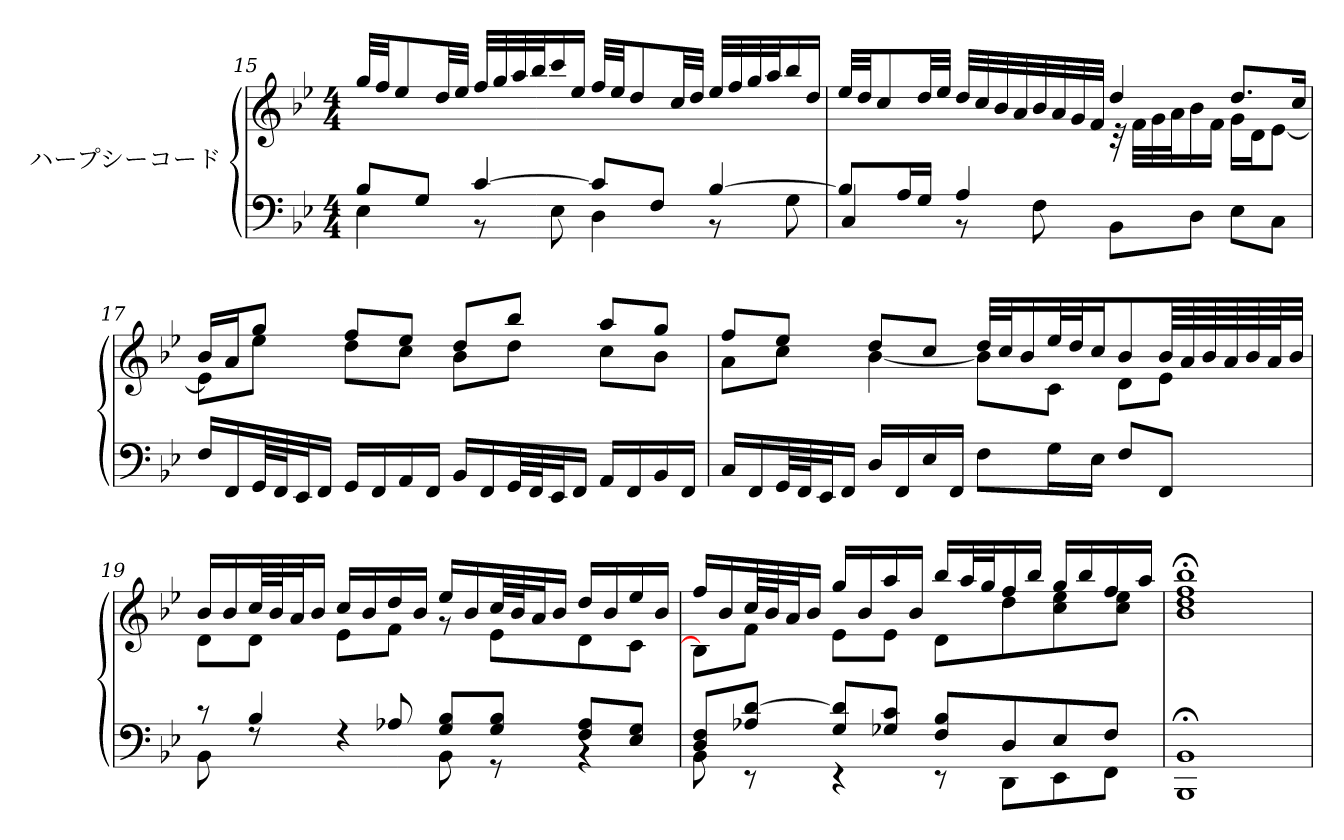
**kern	**kern
*part1	*part1
*staff2	*staff1
*I"ハープシーコード	*
!!LO:PB:g=z
*clefF4	*clefG2
*k[b-e-]	*k[b-e-]
*M4/4	*M4/4
=15	=15
*^	*
8B-/L	4E-\	32gg/LLL
.	.	32ff/JJ
.	.	8ee-/
8G/J	.	.
.	.	32dd/LL
.	.	32ee-/JJJ
[4c/	8r	32ff/LLL
.	.	32gg/
.	.	32aa/
.	.	32bb-/J
.	8E-\	16ccc/
.	.	16ee-/JJ
8c/L]	4D\	32ff/LLL
.	.	32ee-/JJ
.	.	8dd/
8F/J	.	.
.	.	32cc/LL
.	.	32dd/JJJ
[4B-/	8r	32ee-/LLL
.	.	32ff/
.	.	32gg/
.	.	32aa/J
.	8G\	16bb-/
.	.	16dd/JJ
!!LO:LB:g=z
=16	=16	=16
*	*	*^
8B-/L]	4C/	32ee-/LLL	2ryy
.	.	32dd/JJ	.
.	.	8cc/	.
16A/L	.	.	.
16G/JJ	.	32dd/LL	.
.	.	32ee-/JJJ	.
4A/	8r	32dd/LLL	.
.	.	32cc/	.
.	.	32b-/	.
.	.	32a/	.
.	8F\	32b-/	.
.	.	32a/	.
.	.	32g/	.
.	.	32f/JJJ	.
2ryy	8BB-\L	4dd/	32r
.	.	.	32f\LLL
.	.	.	32g\
.	.	.	32a\J
.	8D\J	.	16b-\
.	.	.	16f\JJ
.	8E-\L	8.dd/L	16g\LL
.	.	.	16d\J
.	8C\J	.	[8e-\J
.	.	16cc/Jk	.
*v	*v	*	*
=17	=17	=17
16F/LL	16b-/LL	8e-\L]
16FF/	16a/J	.
64GG/LL	8gg/J	8ee-\J
64FF/J	.	.
32EE-/J	.	.
16FF/JJ	.	.
16GG/LL	8ff/L	8dd\L
16FF/	.	.
16AA/	8ee-/J	8cc\J
16FF/JJ	.	.
16BB-/LL	8dd/L	8b-\L
16FF/	.	.
64GG/LL	8bb-/J	8dd\J
64FF/J	.	.
32EE-/J	.	.
16FF/JJ	.	.
16AA/LL	8aa/L	8cc\L
16FF/	.	.
16BB-/	8gg/J	8b-\J
16FF/JJ	.	.
!!LO:LB:g=z	!!
=18	=18	=18
16C/LL	8ff/L	8a\L
16FF/	.	.
64GG/LL	8ee-/J	8cc\J
64FF/J	.	.
32EE-/J	.	.
16FF/JJ	.	.
16D/LL	8dd/L	[4b-\
16FF/	.	.
16E-/	8cc/J	.
16FF/JJ	.	.
8F\L	32dd/LLL	8b-\L]
.	32cc/J	.
.	16b-/	.
16G\L	32ee-/L	8c\J
.	32dd/J	.
16E-\JJ	16cc/J	.
8F/L	8b-/	8d\L
8FF/J	64b-/LLL	8e-\J
.	64a/	.
.	64b-/	.
.	64a/	.
.	64b-/	.
.	64a/J	.
.	32b-/JJJ	.
=19	=19	=19
*^	*	*
8r	8BB-\	16b-/LL	8d\L
.	.	16b-/	.
4B-/	8rF	64cc/LL	8d\J
.	.	64b-/J	.
.	.	32a/J	.
.	.	16b-/JJ	.
.	4rF	16cc/LL	8e-\L
.	.	16b-/	.
8A-X/	.	16dd/	8f\J
.	.	16b-/JJ	.
8G/ 8B-/L	8BB-\	16ee-/LL	8rg
.	.	16b-/	.
8G/ 8B-/J	8r	64cc/LL	8e-\L
.	.	64b-/J	.
.	.	32a/J	.
.	.	16b-/JJ	.
8F/ 8A-/L	4rBB	16dd/LL	8d\
.	.	16b-/	.
8E-/ 8G/J	.	16ee-/	8c\J
.	.	16b-/JJ	.
!!LO:LB:g=z	!!
=20	=20	=20	=20
8D/ 8F/L	8BB-\	16ff/LL	8B-\L]
.	.	16b-/	.
8A-X/ [8d/J	8r	64cc/LL	8f\J
.	.	64b-/J	.
.	.	32a/J	.
.	.	16b-/JJ	.
8G/ 8d/]L	4r	16gg/LL	8e-\L
.	.	16b-/	.
8G-X/ 8c/J	.	16aa/	8e-\J
.	.	16b-/JJ	.
8F/ 8B-/L	8r	16bb-/LL	8d\L
.	.	32aa/L	.
.	.	32gg/J	.
8D/	8DD\L	16ff/	8dd\
.	.	16bb-/JJ	.
8E-/	8EE-\	16gg/LL	8cc\ 8ee-\
.	.	16bb-/	.
8F/J	8FF\J	16ff/	8cc\ 8ee-\J
.	.	16aa/JJ	.
*v	*v	*	*
*	*v	*v
=21	=21
1BBB-;< 1BB-;<	1b-;< 1dd;< 1ff;< 1bb-;<
=	=
*-	*-
